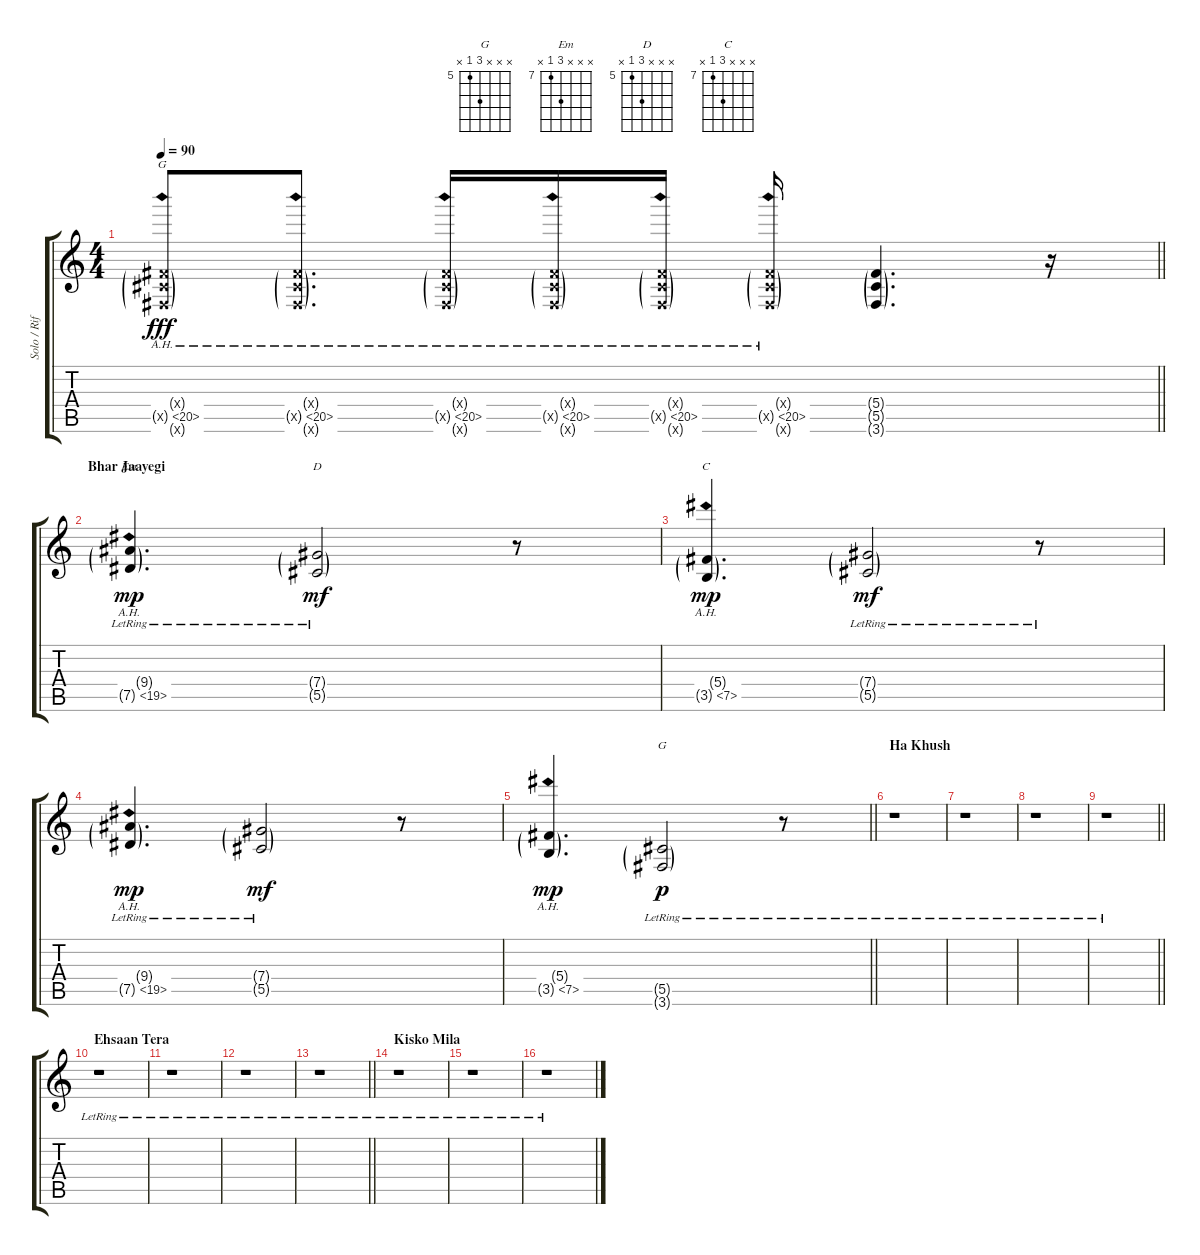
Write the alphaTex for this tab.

\track ("Solo / Riff Guitar" "Solo / Rif") {instrument acousticguitarsteel}
\staff {score tabs}
\tuning (Eb4 Bb3 Gb3 Db3 Ab2 Eb2) {hide}
\chord ("G" x x x 5 3 x)
\chord ("Em" x x x 9 7 x) {firstfret 7}
\chord ("D" x x x 7 5 x) {firstfret 5}
\chord ("C" x x x 9 7 x) {firstfret 7}
\chord ("G" x x x 7 5 x) {firstfret 5}
\ts (4 4)
\tempo 90
\clef g2
\barLineRight lightlight
\ks c
(5.4{g x} 5.5{ah 15 g x} 3.6{g x}).8{ch "G" dy fff volume 15 instrument overdrivenguitar} (5.4{g x} 5.5{ah 15 g x} 3.6{g x}).8{d volume 14 instrument overdrivenguitar} (5.4{g x} 5.5{ah 15 g x} 3.6{g x}).16{volume 14 instrument overdrivenguitar} (5.4{g x} 5.5{ah 15 g x} 3.6{g x}).16{volume 14 instrument overdrivenguitar} (5.4{g x} 5.5{ah 15 g x} 3.6{g x}).16{volume 14 instrument overdrivenguitar} (5.4{g x} 5.5{ah 15 g x} 3.6{g x}).16{volume 14 instrument overdrivenguitar} (5.4{g} 5.5{g} 3.6{g}).4{d volume 11} r.16 |
\section ("" "Bhar Jaayegi ")
(9.4{g lr} 7.5{ah 12 g lr}).4{d ch "Em" dy mp volume 8 instrument distortionguitar} (7.4{g lr} 5.5{g lr}).2{ch "D" dy mf} r.8 |
(5.4{g} 3.5{ah 4 g}).4{d ch "C" dy mp volume 8 instrument distortionguitar} (7.4{g lr} 5.5{g lr}).2{dy mf} r.8 |
(9.4{g lr} 7.5{ah 12 g lr}).4{d dy mp volume 8 instrument distortionguitar} (7.4{g lr} 5.5{g lr}).2{dy mf} r.8 |
\barLineRight lightlight
(5.4{g} 3.5{ah 4 g}).4{d dy mp volume 8 instrument distortionguitar} (5.5{g lr} 3.6{g}).2{ch "G" dy p} r.8 |
\section ("" "Ha Khush")
r.1 |
r.1 |
r.1 |
\barLineRight lightlight
r.1 |
\section ("" "Ehsaan Tera ")
r.1 |
r.1 |
r.1 |
\barLineRight lightlight
r.1 |
\section ("" "Kisko Mila")
r.1 |
r.1 |
r.1
